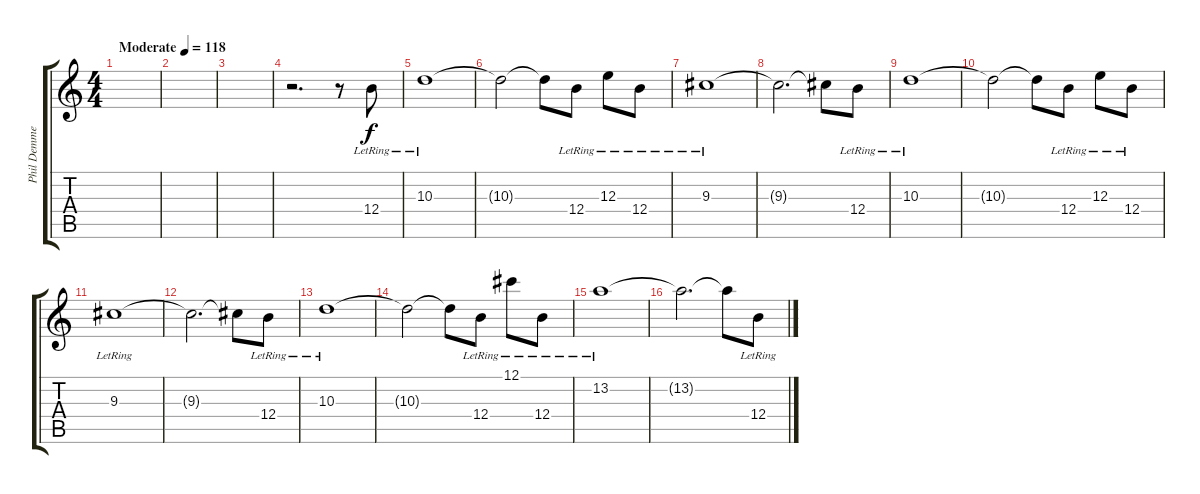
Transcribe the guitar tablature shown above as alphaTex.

\track ("Phil Demmel" "Phil Demme") {instrument electricguitarclean}
\staff {score tabs}
\tuning (Db4 Ab3 E3 B2 Gb2 B1) {hide}
\ts (4 4)
\tempo (118 "Moderate")
\clef g2
\ks c
|
|
|
r.2{d} r.8 12.4{lr}.8 |
10.3{lr}.1 |
10.3{t}.2 10.3{t}.8 12.4{lr}.8 12.3{lr}.8 12.4{lr}.8 |
9.3{lr}.1 |
9.3{t}.2{d} 9.3{t}.8 12.4{lr}.8 |
10.3{lr}.1 |
10.3{t}.2 10.3{t}.8 12.4{lr}.8 12.3{lr}.8 12.4{lr}.8 |
9.3{lr}.1 |
9.3{t}.2{d} 9.3{t}.8 12.4{lr}.8 |
10.3{lr}.1 |
10.3{t}.2 10.3{t}.8 12.4{lr}.8 12.1{lr}.8 12.4{lr}.8 |
13.2{lr}.1 |
13.2{t}.2{d} 13.2{t}.8 12.4{lr}.8
